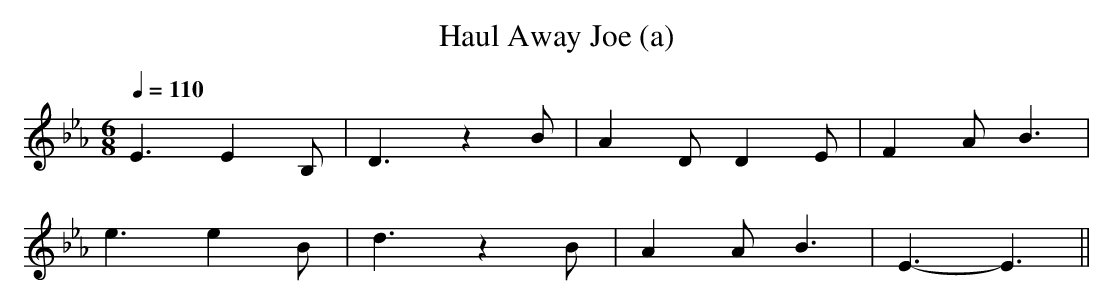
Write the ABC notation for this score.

X:1
T:Haul Away Joe (a)
M:6/8
L:1/8
Q:1/4=110
K:Eb
E3 E2B,|D3 z2B|A2D D2E|F2A B3|
e3 e2B |d3 z2B|A2A B3 |E3- E3||
